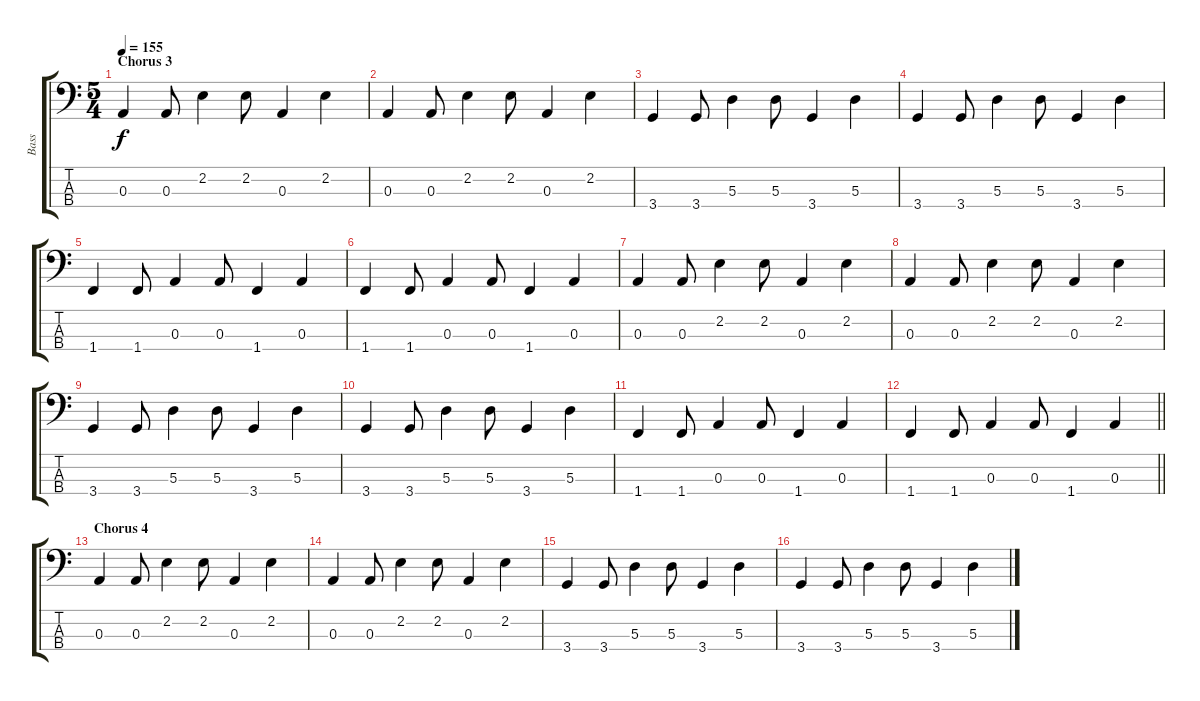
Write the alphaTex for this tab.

\track ("Bass" "Bass") {instrument electricbassfinger}
\staff {score tabs}
\tuning (G2 D2 A1 E1) {hide}
\ts (5 4)
\section ("" "Chorus 3")
\tempo 155
\clef f4
\ks c
0.3.4{dy f} 0.3.8 2.2.4 2.2.8 0.3.4 2.2.4 |
0.3.4 0.3.8 2.2.4 2.2.8 0.3.4 2.2.4 |
3.4.4 3.4.8 5.3.4 5.3.8 3.4.4 5.3.4 |
3.4.4 3.4.8 5.3.4 5.3.8 3.4.4 5.3.4 |
1.4.4 1.4.8 0.3.4 0.3.8 1.4.4 0.3.4 |
1.4.4 1.4.8 0.3.4 0.3.8 1.4.4 0.3.4 |
0.3.4 0.3.8 2.2.4 2.2.8 0.3.4 2.2.4 |
0.3.4 0.3.8 2.2.4 2.2.8 0.3.4 2.2.4 |
3.4.4 3.4.8 5.3.4 5.3.8 3.4.4 5.3.4 |
3.4.4 3.4.8 5.3.4 5.3.8 3.4.4 5.3.4 |
1.4.4 1.4.8 0.3.4 0.3.8 1.4.4 0.3.4 |
\barLineRight lightlight
1.4.4 1.4.8 0.3.4 0.3.8 1.4.4 0.3.4 |
\section ("" "Chorus 4")
0.3.4 0.3.8 2.2.4 2.2.8 0.3.4 2.2.4 |
0.3.4 0.3.8 2.2.4 2.2.8 0.3.4 2.2.4 |
3.4.4 3.4.8 5.3.4 5.3.8 3.4.4 5.3.4 |
3.4.4 3.4.8 5.3.4 5.3.8 3.4.4 5.3.4
